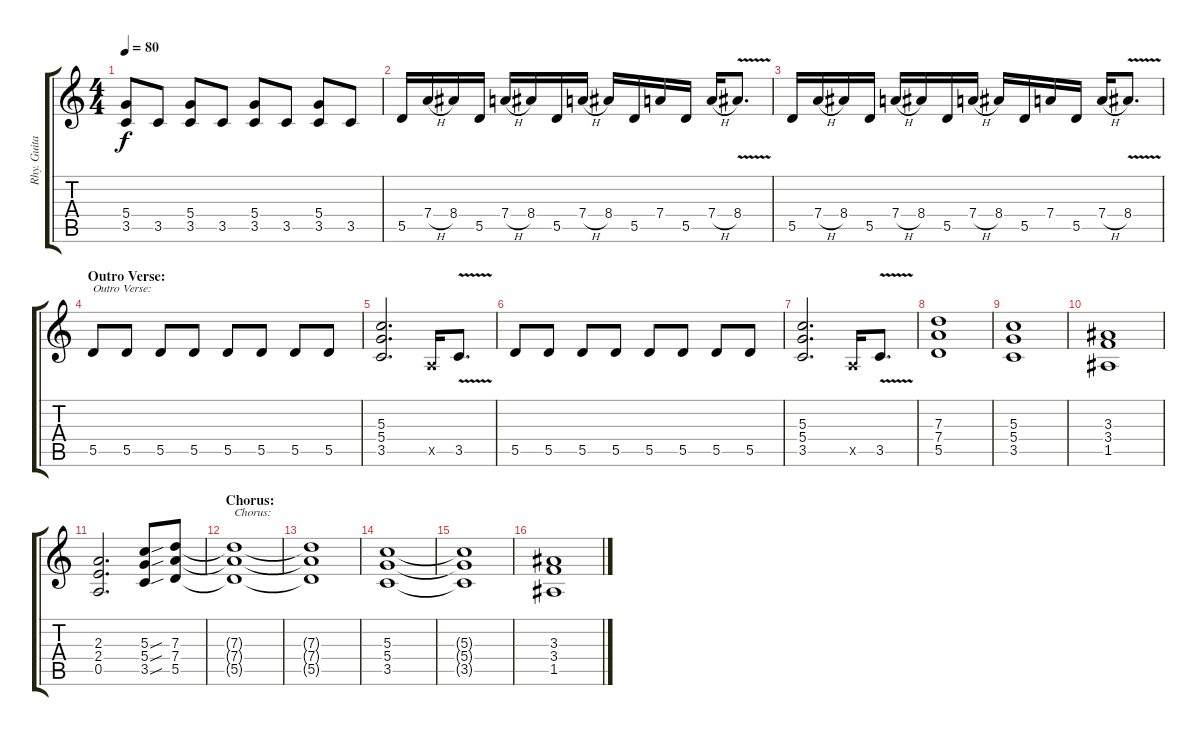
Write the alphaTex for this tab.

\track ("Rhy. Guitar 1" "Rhy. Guita") {instrument distortionguitar}
\staff {score tabs}
\tuning (E4 B3 G3 D3 A2 E2) {hide}
\ts (4 4)
\tempo 80
\clef g2
\ks c
(5.4 3.5).8{dy f} 3.5.8 (5.4 3.5).8 3.5.8 (5.4 3.5).8 3.5.8 (5.4 3.5).8 3.5.8 |
5.5.16 7.4{h}.16 8.4.16 5.5.16 7.4{h}.16 8.4.16 5.5.16 7.4{h}.16 8.4.16 5.5.16 7.4.16 5.5.16 7.4{h}.16 8.4{v}.8{d} |
5.5.16 7.4{h}.16 8.4.16 5.5.16 7.4{h}.16 8.4.16 5.5.16 7.4{h}.16 8.4.16 5.5.16 7.4.16 5.5.16 7.4{h}.16 8.4{v}.8{d} |
\section ("" "Outro Verse:")
5.5.8{txt "Outro Verse:"} 5.5.8 5.5.8 5.5.8 5.5.8 5.5.8 5.5.8 5.5.8 |
(5.3 5.4 3.5).2{d} 0.5{x}.16 3.5{v}.8{d} |
5.5.8 5.5.8 5.5.8 5.5.8 5.5.8 5.5.8 5.5.8 5.5.8 |
(5.3 5.4 3.5).2{d} 0.5{x}.16 3.5{v}.8{d} |
(7.3 7.4 5.5).1 |
(5.3 5.4 3.5).1 |
(3.3 3.4 1.5).1 |
(2.3 2.4 0.5).2{d} (5.3{sou} 5.4{sou} 3.5{sou}).8 (7.3 7.4 5.5).8 |
\section ("" "Chorus:")
(7.3{t} 7.4{t} 5.5{t}).1{txt "Chorus:"} |
(7.3{t} 7.4{t} 5.5{t}).1 |
(5.3 5.4 3.5).1 |
(5.3{t} 5.4{t} 3.5{t}).1 |
(3.3 3.4 1.5).1
